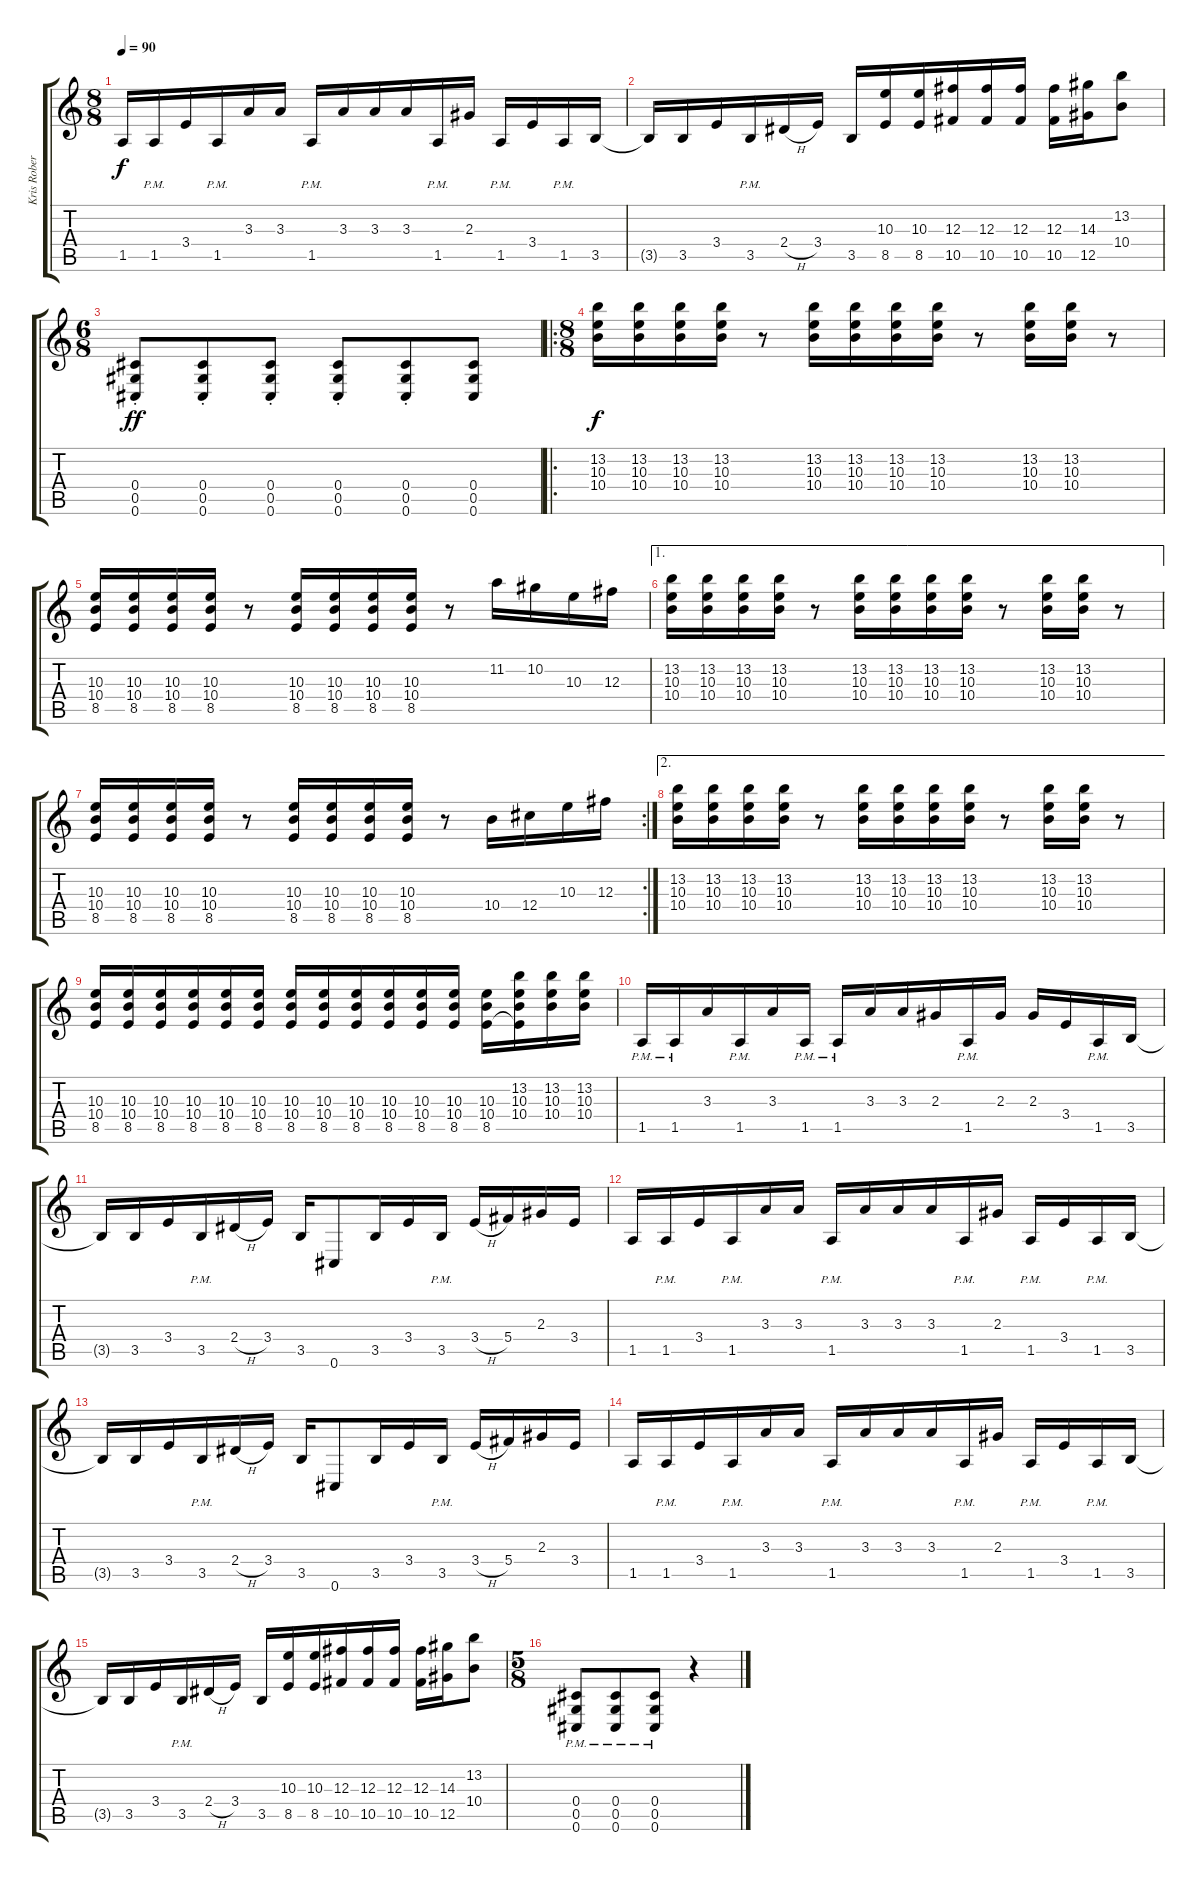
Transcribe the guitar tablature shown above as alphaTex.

\track ("Kris Roberts" "Kris Rober") {instrument overdrivenguitar}
\staff {score tabs}
\tuning (Eb4 Bb3 Gb3 Db3 Ab2 Db2) {hide}
\ts (8 8)
\tempo 90
\clef g2
\ks c
1.5.16{dy f} 1.5{pm}.16 3.4.16 1.5{pm}.16 3.3.16 3.3.16 1.5{pm}.16 3.3.16 3.3.16 3.3.16 1.5{pm}.16 2.3.16 1.5{pm}.16 3.4.16 1.5{pm}.16 3.5.16 |
3.5{t}.16 3.5.16 3.4.16 3.5{pm}.16 2.4{h}.16 3.4.16 3.5.16 (10.3 8.5).16 (10.3 8.5).16 (12.3 10.5).16 (12.3 10.5).16 (12.3 10.5).16 (12.3 10.5).16 (14.3 12.5).16 (13.2 10.4).8 |
\ts (6 8)
(0.4{st} 0.5{st} 0.6{st}).8{dy ff} (0.4{st} 0.5{st} 0.6{st}).8 (0.4{st} 0.5{st} 0.6{st}).8 (0.4{st} 0.5{st} 0.6{st}).8 (0.4{st} 0.5{st} 0.6{st}).8 (0.4 0.5 0.6).8 |
\ro
\ts (8 8)
(13.2 10.3 10.4).16{dy f} (13.2 10.3 10.4).16 (13.2 10.3 10.4).16 (13.2 10.3 10.4).16 r.8 (13.2 10.3 10.4).16 (13.2 10.3 10.4).16 (13.2 10.3 10.4).16 (13.2 10.3 10.4).16 r.8 (13.2 10.3 10.4).16 (13.2 10.3 10.4).16 r.8 |
(10.3 10.4 8.5).16 (10.3 10.4 8.5).16 (10.3 10.4 8.5).16 (10.3 10.4 8.5).16 r.8 (10.3 10.4 8.5).16 (10.3 10.4 8.5).16 (10.3 10.4 8.5).16 (10.3 10.4 8.5).16 r.8 11.2.16 10.2.16 10.3.16 12.3.16 |
\ae 1
(13.2 10.3 10.4).16 (13.2 10.3 10.4).16 (13.2 10.3 10.4).16 (13.2 10.3 10.4).16 r.8 (13.2 10.3 10.4).16 (13.2 10.3 10.4).16 (13.2 10.3 10.4).16 (13.2 10.3 10.4).16 r.8 (13.2 10.3 10.4).16 (13.2 10.3 10.4).16 r.8 |
\rc 2
(10.3 10.4 8.5).16 (10.3 10.4 8.5).16 (10.3 10.4 8.5).16 (10.3 10.4 8.5).16 r.8 (10.3 10.4 8.5).16 (10.3 10.4 8.5).16 (10.3 10.4 8.5).16 (10.3 10.4 8.5).16 r.8 10.4.16 12.4.16 10.3.16 12.3.16 |
\ae 2
(13.2 10.3 10.4).16 (13.2 10.3 10.4).16 (13.2 10.3 10.4).16 (13.2 10.3 10.4).16 r.8 (13.2 10.3 10.4).16 (13.2 10.3 10.4).16 (13.2 10.3 10.4).16 (13.2 10.3 10.4).16 r.8 (13.2 10.3 10.4).16 (13.2 10.3 10.4).16 r.8 |
(10.3 10.4 8.5).16 (10.3 10.4 8.5).16 (10.3 10.4 8.5).16 (10.3 10.4 8.5).16 (10.3 10.4 8.5).16 (10.3 10.4 8.5).16 (10.3 10.4 8.5).16 (10.3 10.4 8.5).16 (10.3 10.4 8.5).16 (10.3 10.4 8.5).16 (10.3 10.4 8.5).16 (10.3 10.4 8.5).16 (10.3 10.4 8.5).16 (13.2 10.3 10.4 8.5{t}).16 (13.2 10.3 10.4).16 (13.2 10.3 10.4).16 |
1.5{pm}.16 1.5{pm}.16 3.3.16 1.5{pm}.16 3.3.16 1.5{pm}.16 1.5{pm}.16 3.3.16 3.3.16 2.3.16 1.5{pm}.16 2.3.16 2.3.16 3.4.16 1.5{pm}.16 3.5.16 |
3.5{t}.16 3.5.16 3.4.16 3.5{pm}.16 2.4{h}.16 3.4.16 3.5.16 0.6.8 3.5.16 3.4.16 3.5{pm}.16 3.4{h}.16 5.4.16 2.3.16 3.4.16 |
1.5.16 1.5{pm}.16 3.4.16 1.5{pm}.16 3.3.16 3.3.16 1.5{pm}.16 3.3.16 3.3.16 3.3.16 1.5{pm}.16 2.3.16 1.5{pm}.16 3.4.16 1.5{pm}.16 3.5.16 |
3.5{t}.16 3.5.16 3.4.16 3.5{pm}.16 2.4{h}.16 3.4.16 3.5.16 0.6.8 3.5.16 3.4.16 3.5{pm}.16 3.4{h}.16 5.4.16 2.3.16 3.4.16 |
1.5.16 1.5{pm}.16 3.4.16 1.5{pm}.16 3.3.16 3.3.16 1.5{pm}.16 3.3.16 3.3.16 3.3.16 1.5{pm}.16 2.3.16 1.5{pm}.16 3.4.16 1.5{pm}.16 3.5.16 |
3.5{t}.16 3.5.16 3.4.16 3.5{pm}.16 2.4{h}.16 3.4.16 3.5.16 (10.3 8.5).16 (10.3 8.5).16 (12.3 10.5).16 (12.3 10.5).16 (12.3 10.5).16 (12.3 10.5).16 (14.3 12.5).16 (13.2 10.4).8 |
\ts (5 8)
(0.4{pm} 0.5{pm} 0.6{pm}).8 (0.4{pm} 0.5{pm} 0.6{pm}).8 (0.4{pm} 0.5{pm} 0.6{pm}).8 r.4
